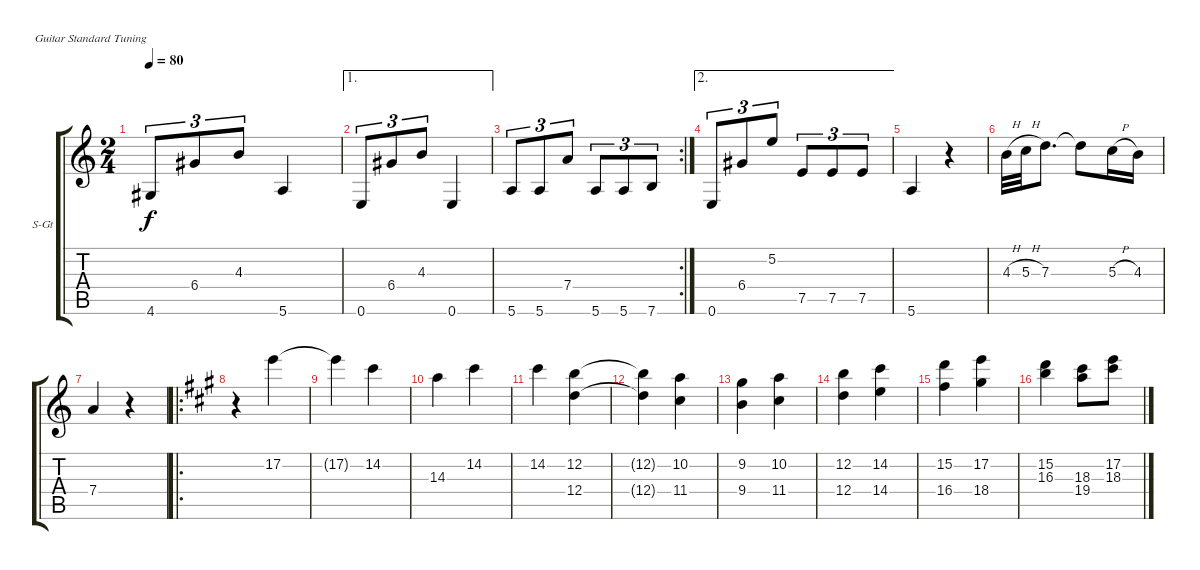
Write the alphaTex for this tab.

\bracketExtendMode groupsimilarinstruments
\firstSystemTrackNameOrientation horizontal
\otherSystemsTrackNameOrientation horizontal
\track ("Piste 1" "S-Gt") {instrument acousticguitarsteel}
\staff {score tabs}
\tuning (E4 B3 G3 D3 A2 E2)
\ts (2 4)
\tempo 80
\clef g2
\ks aminor
4.6.8{tu (3 2) dy f} 6.4.8{tu (3 2)} 4.3.8{tu (3 2)} 5.6.4 |
\ae 1
0.6.8{tu (3 2)} 6.4.8{tu (3 2)} 4.3.8{tu (3 2)} 0.6.4 |
\rc 2
5.6.8{tu (3 2)} 5.6.8{tu (3 2)} 7.4.8{tu (3 2)} 5.6.8{tu (3 2)} 5.6.8{tu (3 2)} 7.6.8{tu (3 2)} |
\ae 2
0.6.8{tu (3 2)} 6.4.8{tu (3 2)} 5.2.8{tu (3 2)} 7.5.8{tu (3 2)} 7.5.8{tu (3 2)} 7.5.8{tu (3 2)} |
5.6.4 r.4 |
4.3{h}.32 5.3{h}.32 7.3.8{d} 7.3{t}.8 5.3{h}.16 4.3.16 |
7.4.4 r.4 |
\ro
\ks a
r.4 17.2.4 |
17.2{t}.4 14.2.4 |
14.3.4 14.2.4 |
14.2.4 (12.2 12.4).4 |
(12.2{t} 12.4{t}).4 (10.2 11.4).4 |
(9.2 9.4).4 (10.2 11.4).4 |
(12.2 12.4).4 (14.2 14.4).4 |
(15.2 16.4).4 (17.2 18.4).4 |
(15.2 16.3).4 (18.3 19.4).8 (17.2 18.3).8
